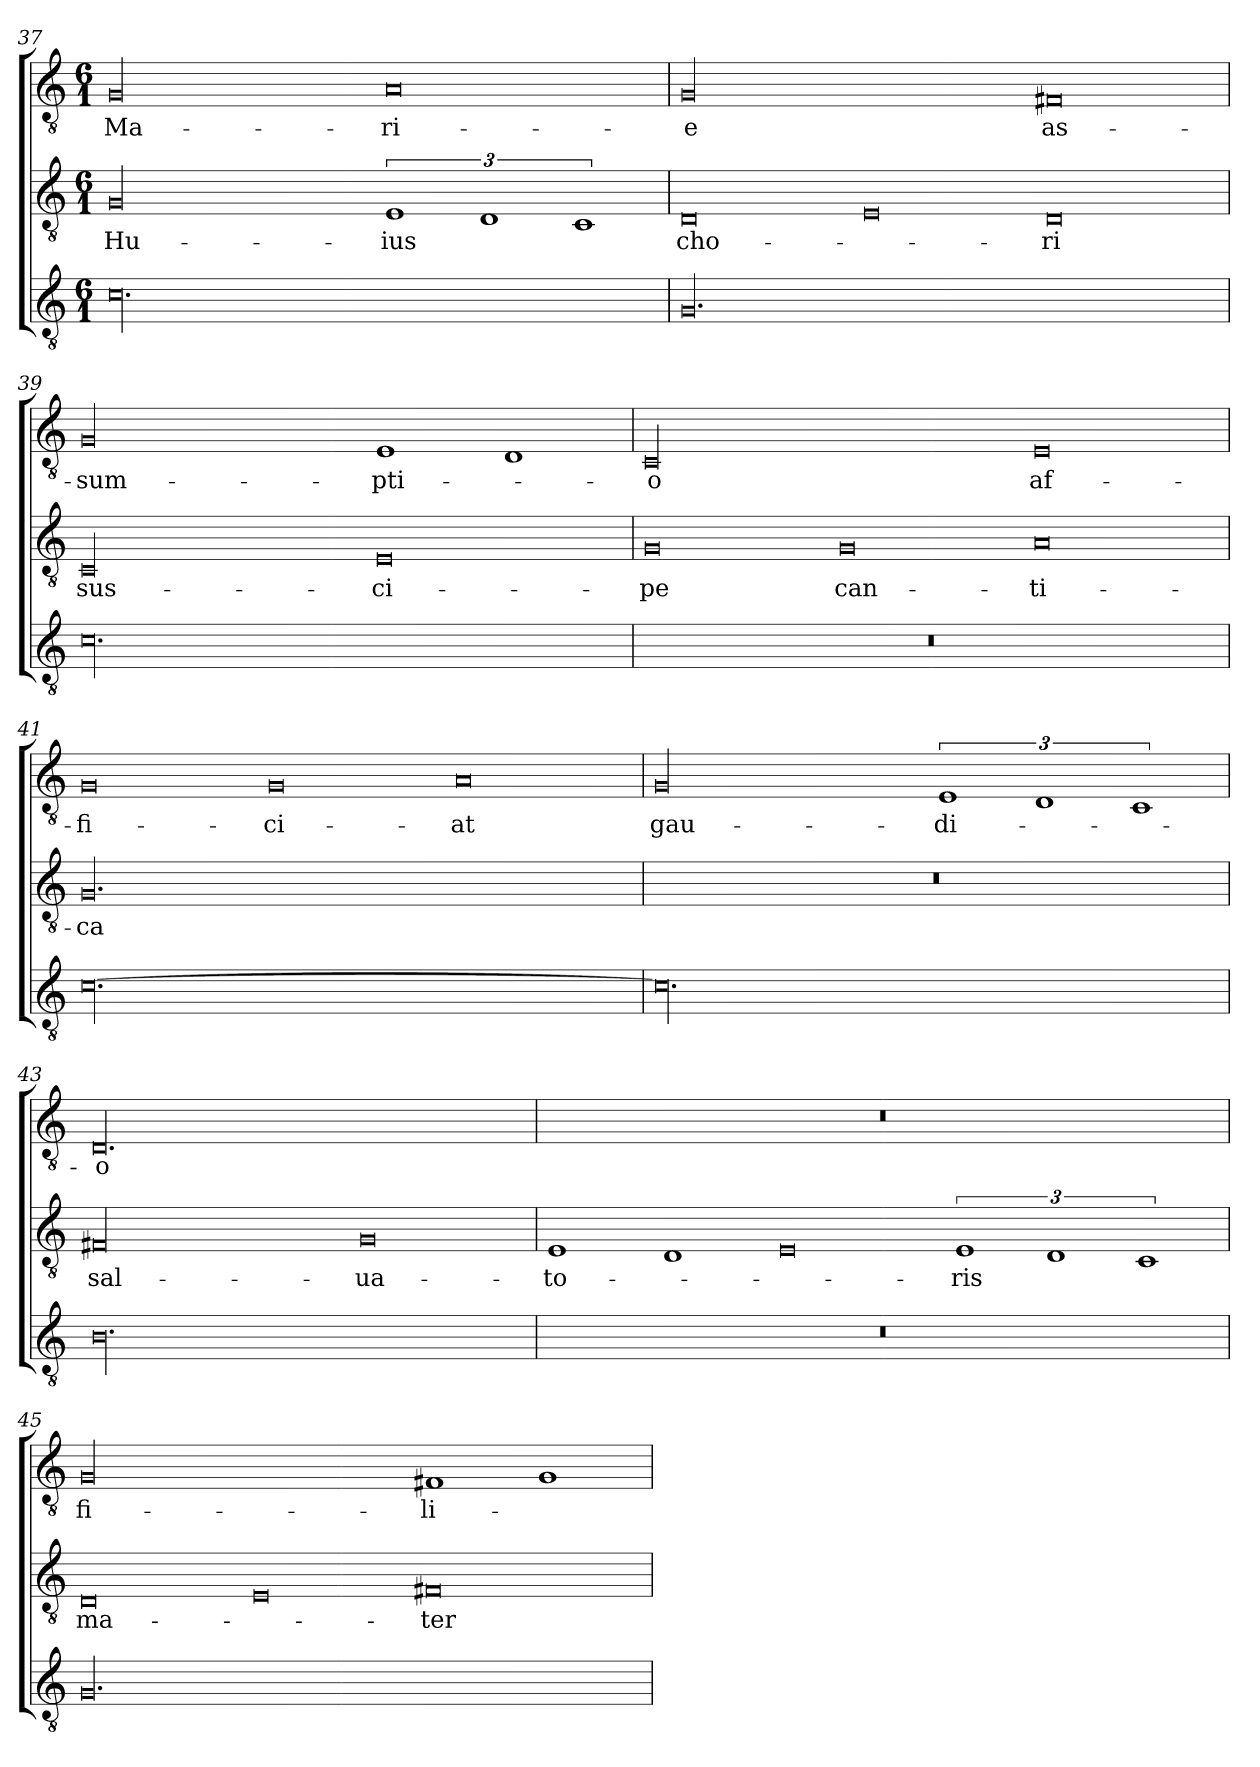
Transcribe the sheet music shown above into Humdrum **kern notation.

**kern	**kern	**text	**kern	**text
*part3	*part2	*part2	*part1	*part1
*staff3	*staff2	*staff2	*staff1	*staff1
!!LO:PB:g=z
*clefGv2	*clefGv2	*	*clefGv2	*
*k[]	*k[]	*	*k[]	*
*C:	*C:	*	*C:	*
*M6/1	*M6/1	*	*M6/1	*
=37	=37	=37	=37	=37
00.c\	00G/	Hu-	00G/	Ma-
.	3%2E/	-ius	0A/	-ri-
.	3%2D/	.	.	.
.	3%2C/	.	.	.
=38	=38	=38	=38	=38
00.G/	0D/	cho-	00G/	-e
.	0E/	.	.	.
.	0D/	-ri	0F#X/	as-
=39	=39	=39	=39	=39
00.c\	00C/	sus-	00G/	-sum-
.	0E/	-ci-	1E/	-pti-
.	.	.	1D/	.
=40	=40	=40	=40	=40
00.r	0G/	-pe	00C/	-o
.	0G/	can-	.	.
.	0A/	-ti-	0E/	af-
=41	=41	=41	=41	=41
[00.c\	00.G/	-ca	0G/	-fi-
.	.	.	0G/	-ci-
.	.	.	0A/	-at
=42	=42	=42	=42	=42
00.c\]	00.r	.	00G/	gau-
.	.	.	3%2E/	-di-
.	.	.	3%2D/	.
.	.	.	3%2C/	.
=43	=43	=43	=43	=43
00.B\	00F#X/	sal-	00.D/	-o
.	0G/	-ua-	.	.
=44	=44	=44	=44	=44
00.r	1E/	-to-	00.r	.
.	1D/	.	.	.
.	0E/	.	.	.
.	3%2E/	-ris	.	.
.	3%2D/	.	.	.
.	3%2C/	.	.	.
=45	=45	=45	=45	=45
00.G/	0D/	ma-	00G/	fi-
.	0E/	.	.	.
.	0F#X/	-ter	1F#X/	-li-
.	.	.	1G/	.
=	=	=	=	=
*-	*-	*-	*-	*-
